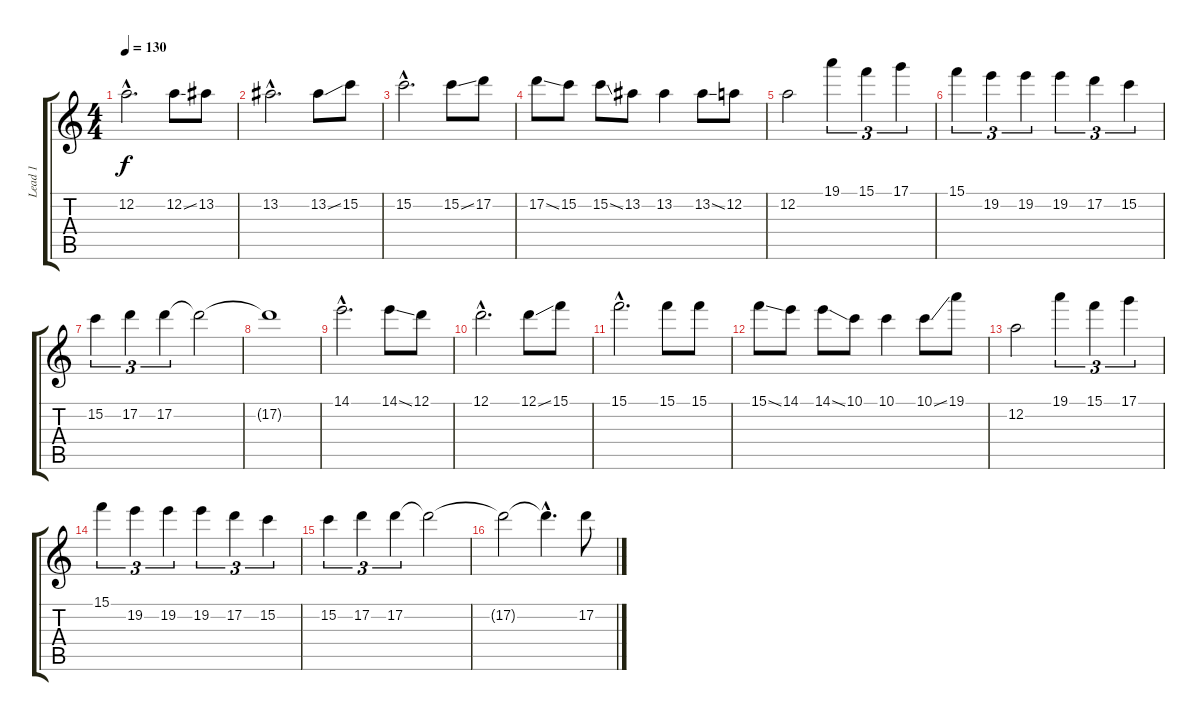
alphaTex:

\track ("Lead 1" "Lead 1") {instrument distortionguitar}
\staff {score tabs}
\tuning (D4 A3 F3 C3 G2 D2) {hide}
\ts (4 4)
\tempo 130
\clef g2
\ks c
12.2{hac}.2{d dy f} 12.2{ss}.8 13.2.8 |
13.2{hac}.2{d} 13.2{ss}.8 15.2.8 |
15.2{hac}.2{d} 15.2{ss}.8 17.2.8 |
17.2{ss}.8 15.2.8 15.2{ss}.8 13.2.8 13.2.4 13.2{ss}.8 12.2.8 |
12.2.2 19.1.4{tu (3 2)} 15.1.4{tu (3 2)} 17.1.4{tu (3 2)} |
15.1.4{tu (3 2)} 19.2.4{tu (3 2)} 19.2.4{tu (3 2)} 19.2.4{tu (3 2)} 17.2.4{tu (3 2)} 15.2.4{tu (3 2)} |
15.2.4{tu (3 2)} 17.2.4{tu (3 2)} 17.2.4{tu (3 2)} 17.2{t}.2 |
17.2{t}.1 |
14.1{hac}.2{d} 14.1{ss}.8 12.1.8 |
12.1{hac}.2{d} 12.1{ss}.8 15.1.8 |
15.1{hac}.2{d} 15.1.8 15.1.8 |
15.1{ss}.8 14.1.8 14.1{ss}.8 10.1.8 10.1.4 10.1{ss}.8 19.1.8 |
12.2.2 19.1.4{tu (3 2)} 15.1.4{tu (3 2)} 17.1.4{tu (3 2)} |
15.1.4{tu (3 2)} 19.2.4{tu (3 2)} 19.2.4{tu (3 2)} 19.2.4{tu (3 2)} 17.2.4{tu (3 2)} 15.2.4{tu (3 2)} |
15.2.4{tu (3 2)} 17.2.4{tu (3 2)} 17.2.4{tu (3 2)} 17.2{t}.2 |
17.2{t}.2 17.2{hac t}.4{d} 17.2.8
